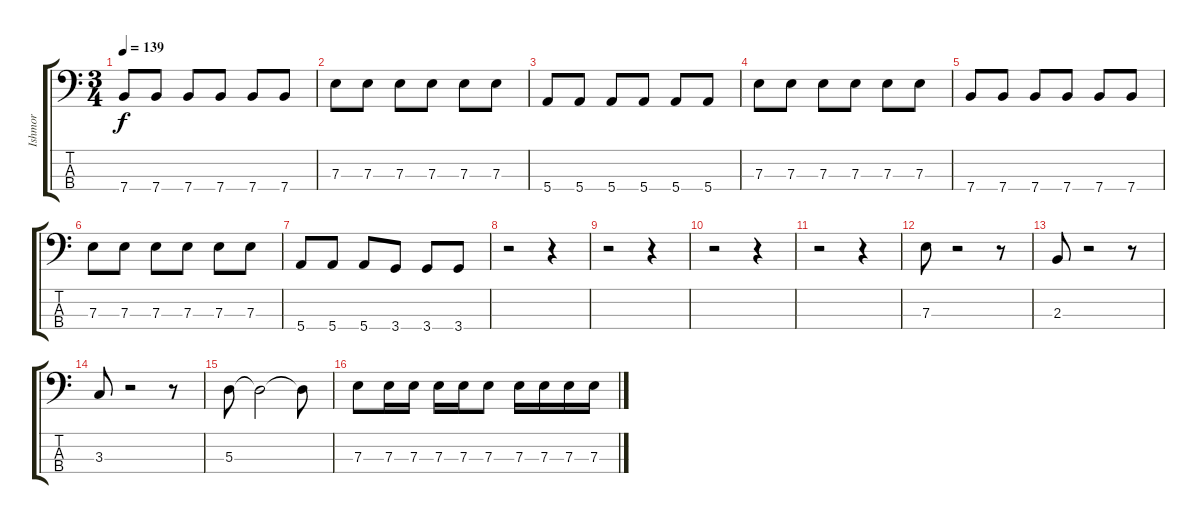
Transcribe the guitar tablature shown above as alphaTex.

\track ("Ishmor" "Ishmor") {instrument electricbasspick}
\staff {score tabs}
\tuning (G2 D2 A1 E1) {hide}
\ts (3 4)
\tempo 139
\clef f4
\ks c
7.4.8{dy f} 7.4.8 7.4.8 7.4.8 7.4.8 7.4.8 |
7.3.8 7.3.8 7.3.8 7.3.8 7.3.8 7.3.8 |
5.4.8 5.4.8 5.4.8 5.4.8 5.4.8 5.4.8 |
7.3.8 7.3.8 7.3.8 7.3.8 7.3.8 7.3.8 |
7.4.8 7.4.8 7.4.8 7.4.8 7.4.8 7.4.8 |
7.3.8 7.3.8 7.3.8 7.3.8 7.3.8 7.3.8 |
5.4.8 5.4.8 5.4.8 3.4.8 3.4.8 3.4.8 |
r.2 r.4 |
r.2 r.4 |
r.2 r.4 |
r.2 r.4 |
7.3.8 r.2 r.8 |
2.3.8 r.2 r.8 |
3.3.8 r.2 r.8 |
5.3.8 5.3{t}.2 5.3{t}.8 |
7.3.8 7.3.16 7.3.16 7.3.16 7.3.16 7.3.8 7.3.16 7.3.16 7.3.16 7.3.16
